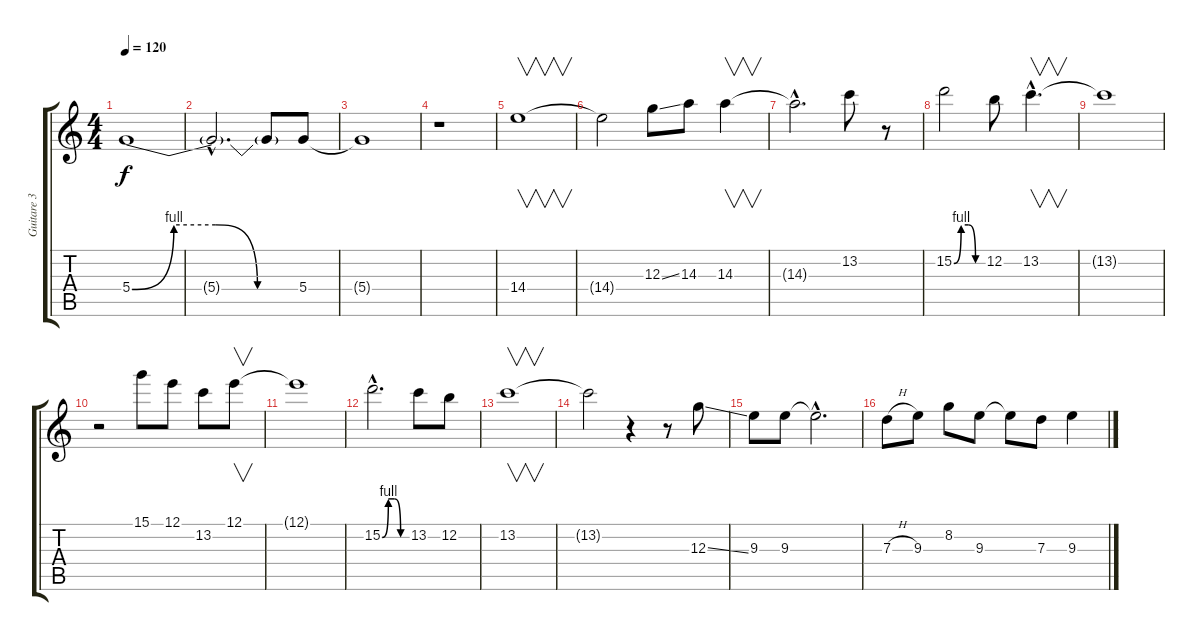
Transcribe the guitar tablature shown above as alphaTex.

\track ("Guitare 3" "Guitare 3") {instrument overdrivenguitar}
\staff {score tabs}
\tuning (E4 B3 G3 D3 A2 E2) {hide}
\ts (4 4)
\tempo 120
\clef g2
\ks c
5.4{be (custom 0 0 15 4 30 4 45 0 60 0)}.1{dy f} |
5.4{hac t}.2{d} 5.4{t}.8 5.4.8 |
5.4{t}.1 |
r.1 |
14.4.1{v} |
14.4{t}.2 12.3{ss}.8 14.3.8 14.3.4{v} |
14.3{hac t}.2{d} 13.2.8 r.8 |
15.2{be (custom 0 0 15 4 30 4 45 0 60 0)}.2 12.2.8 13.2{hac}.4{v d} |
13.2{t}.1 |
r.2 15.1.8 12.1.8 13.2.8 12.1.8{v} |
12.1{t}.1 |
15.2{be (custom 0 0 15 4 30 4 45 0 60 0) hac}.2{d} 13.2.8 12.2.8 |
13.2.1{v} |
13.2{t}.2 r.4 r.8 12.3{ss}.8 |
9.3.8 9.3.8 9.3{hac t}.2{d} |
7.3{h}.8 9.3.8 8.2.8 9.3.8 9.3{t}.8 7.3.8 9.3{ss}.4
